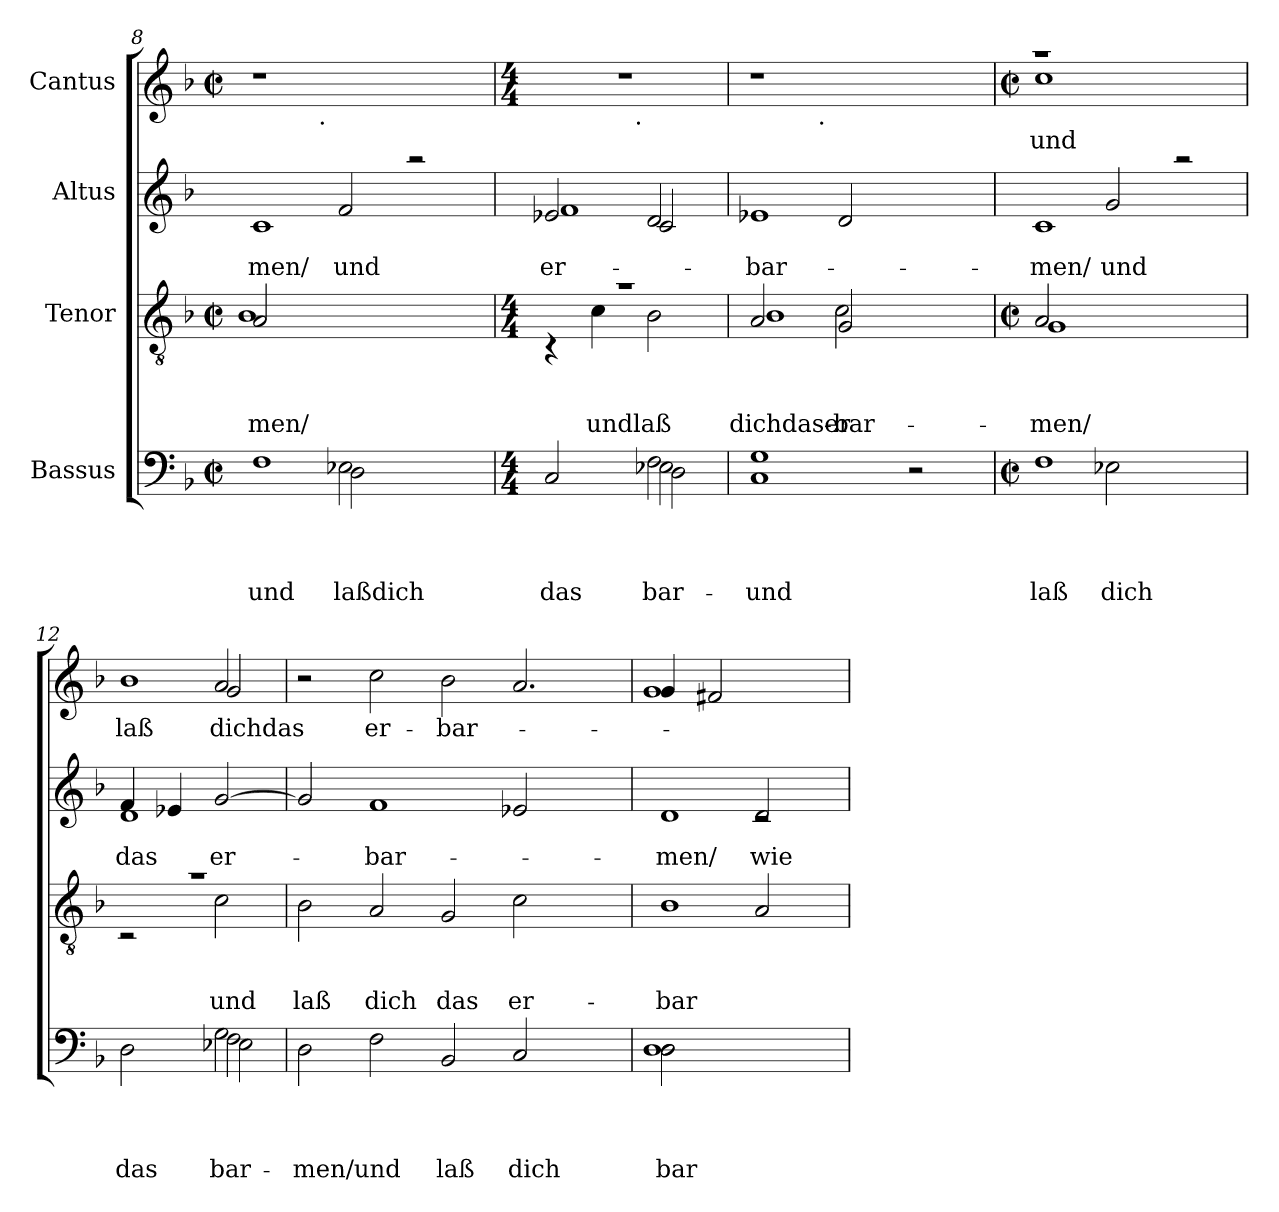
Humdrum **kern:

**kern	**text	**text	**text	**text	**kern	**text	**text	**text	**kern	**text	**text	**kern	**text
*part4	*part4	*part4	*part4	*part4	*part3	*part3	*part3	*part3	*part2	*part2	*part2	*part1	*part1
*staff4	*staff4	*staff4	*staff4	*staff4	*staff3	*staff3	*staff3	*staff3	*staff2	*staff2	*staff2	*staff1	*staff1
*I"Bassus	*	*	*	*	*I"Tenor	*	*	*	*I"Altus	*	*	*I"Cantus	*
*clefF4	*	*	*	*	*clefGv2	*	*	*	*clefG2	*	*	*clefG2	*
*k[b-]	*	*	*	*	*k[b-]	*	*	*	*k[b-]	*	*	*k[b-]	*
*F:	*	*	*	*	*F:	*	*	*	*F:	*	*	*F:	*
*M2/2	*	*	*	*	*M2/2	*	*	*	*	*	*	*M2/2	*
*met(c|)	*	*	*	*	*met(c|)	*	*	*	*	*	*	*met(c|)	*
=8	=8	=8	=8	=8	=8	=8	=8	=8	=8	=8	=8	=8	=8
!	!	!	!	!LO:LY:b	!	!	!	!LO:LY:b	!	!	!LO:LY:b	!	!
*^	*	*	*	*	*^	*	*	*	*^	*	*	*^	*
*	*^	*	*	*	*	*	*	*	*	*	*	*	*	*	*	*	*
1F	2ryy	2ryy	.	.	.	und	2A/	1B-	.	.	-men/	1c	2ryy	.	-men/	1r	4..ryy	.
!	!	!	!	!	!	!	!	!	!	!	!	!	!	!	!	!	!LO:TX:b:t=.	!
.	.	.	.	.	.	.	.	.	.	.	.	.	.	.	.	.	1ryy	.
!	!	!	!	!	!	!LO:LY:b	!	!	!	!	!	!	!	!	!LO:LY:b	!	!	!
.	2E-X\	2D\	.	.	.	laßdich	2ryy	.	.	.	.	.	2f/	.	und	.	.	.
2ryy	2ryy	2ryy	.	.	.	.	2ryy	2ryy	.	.	.	2raa	2ryy	.	.	2ryy	.	.
.	.	.	.	.	.	.	.	.	.	.	.	.	.	.	.	.	16ryy	.
*	*	*	*	*	*	*	*	*	*	*	*	*v	*v	*	*	*	*	*
=9	=9	=9	=9	=9	=9	=9	=9	=9	=9	=9	=9	=9	=9	=9	=9	=9	=9
*M4/4	*	*	*	*	*	*	*M4/4	*	*	*	*	*	*	*	*M4/4	*	*
*	*	*	*	*	*	*	*	*	*	*	*	*^	*	*	*	*	*
!	!	!	!	!	!	!LO:LY:b	!	!	!	!	!	!	!	!	!LO:LY:b	!	!	!
*	*	*	*	*	*	*	*	*	*	*	*	*	*^	*	*	*	*	*
!	!	!	!	!	!	!	!	!	!	!	!	!	!	!	!	!LO:LY:b	!	!	!
2C/	2ryy	2ryy	.	.	.	das	1ra	4rC	.	.	.	2e-X/	2ryy	1f	.	er-	1r	4...ryy	.
!	!	!	!	!	!	!	!	!	!	!	!LO:LY:b	!	!	!	!	!	!	!	!
.	.	.	.	.	.	.	.	4c\	.	.	undlaß	.	.	.	.	.	.	.	.
!	!	!	!	!	!	!	!	!	!	!	!	!	!	!	!	!	!	!LO:TX:b:t=.	!
.	.	.	.	.	.	.	.	.	.	.	.	.	.	.	.	.	.	2ryy	.
!	!	!	!	!	!	!LO:LY:b	!	!	!	!	!	!	!	!	!	!	!	!	!
!	!	!	!	!	!	!LO:LY:b	!	!	!	!	!	!	!	!	!	!	!	!	!
2F\	2E-X\	2D\	.	.	.	-bar-	.	2B-\	.	.	.	2d/	2c/	.	.	.	.	.	.
.	.	.	.	.	.	.	.	.	.	.	.	.	.	.	.	.	.	32ryy	.
=10	=10	=10	=10	=10	=10	=10	=10	=10	=10	=10	=10	=10	=10	=10	=10	=10	=10	=10	=10
!	!	!	!	!	!	!LO:LY:b	!	!	!	!	!LO:LY:b	!	!	!	!	!LO:LY:b	!	!	!
*v	*v	*v	*	*	*	*	*	*^	*	*	*	*	*v	*v	*	*	*	*	*
1C 1G	.	.	.	und	2A/	2ryy	1B-	.	.	dichdaser-	1e-X	2ryy	.	-bar-	1r	4..ryy	.
!	!	!	!	!	!	!	!	!	!	!	!	!	!	!	!	!LO:TX:b:t=.	!
.	.	.	.	.	.	.	.	.	.	.	.	.	.	.	.	1ryy	.
!	!	!	!	!	!	!	!	!	!	!LO:LY:b	!	!	!	!	!	!	!
.	.	.	.	.	2G/	2c\	.	.	.	-bar-	.	2d/	.	.	.	.	.
2r	.	.	.	.	2ryy	2ryy	2ryy	.	.	.	2ryy	2ryy	.	.	2ryy	.	.
.	.	.	.	.	.	.	.	.	.	.	.	.	.	.	.	16ryy	.
*	*	*	*	*	*v	*v	*v	*	*	*	*	*	*	*	*	*	*
=11	=11	=11	=11	=11	=11	=11	=11	=11	=11	=11	=11	=11	=11	=11	=11
*M2/2	*	*	*	*	*M2/2	*	*	*	*	*	*	*	*M2/2	*	*
*met(c|)	*	*	*	*	*met(c|)	*	*	*	*	*	*	*	*met(c|)	*	*
*	*	*	*	*	*^	*	*	*	*	*	*	*	*	*	*
*	*	*	*	*	*	*^	*	*	*	*	*	*	*	*	*	*
!	!	!	!	!LO:LY:b	!	!	!	!	!	!LO:LY:b	!	!	!	!LO:LY:b	!	!	!LO:LY:b
*^	*	*	*	*	*	*v	*v	*	*	*	*	*	*	*	*	*	*
1F	2ryy	.	.	.	laß	2A/	1G	.	.	-men/	1c	2ryy	.	-men/	1raa	1cc	und
!	!	!	!	!	!LO:LY:b	!	!	!	!	!	!	!	!	!LO:LY:b	!	!	!
.	2E-X\	.	.	.	dich	2ryy	.	.	.	.	.	2g/	.	und	.	.	.
2ryy	2ryy	.	.	.	.	2ryy	2ryy	.	.	.	2raa	2ryy	.	.	2ryy	2ryy	.
=12	=12	=12	=12	=12	=12	=12	=12	=12	=12	=12	=12	=12	=12	=12	=12	=12	=12
!	!	!	!	!	!LO:LY:b	!	!	!	!	!	!	!	!	!LO:LY:b	!	!	!
*	*^	*	*	*	*	*	*	*	*	*	*	*	*	*	*	*	*
!	!	!	!	!	!	!	!	!	!	!	!	!	!	!	!LO:LY:b	!	!	!LO:LY:b
*	*	*	*	*	*	*	*	*	*	*	*	*	*	*	*	*	*^	*
2D\	2ryy	2ryy	.	.	.	das	1ra	2rC	.	.	.	4f/	1d	.	-das	1b-	2ryy	2ryy	laß
.	.	.	.	.	.	.	.	.	.	.	.	4e-/	.	.	.	.	.	.	.
!	!	!	!	!	!	!LO:LY:b	!	!	!	!	!	!	!	!	!	!	!	!	!
!	!	!	!	!	!	!LO:LY:b	!	!	!	!	!LO:LY:b	!	!	!	!LO:LY:b	!	!	!	!LO:LY:b
2G\	2F\	2E-X\	.	.	.	-bar-	.	2c\	.	.	und	[<2g/	.	.	er-	.	2a/	2g/	dichdas
*	*	*	*	*	*	*	*	*	*	*	*	*v	*v	*	*	*	*	*	*
!!LO:LB:g=z
=13	=13	=13	=13	=13	=13	=13	=13	=13	=13	=13	=13	=13	=13	=13	=13	=13	=13	=13
!	!	!	!	!	!	!	!	!	!	!	!	!	!	!	!LO:TX:a:t=1 7	!	!	!
!	!	!	!	!	!	!LO:LY:b	!	!	!	!	!LO:LY:b	!	!	!	!	!	!	!
*v	*v	*v	*	*	*	*	*	*	*	*	*	*	*	*	*v	*v	*v	*
*	*	*	*	*	*v	*v	*	*	*	*	*	*	*	*
2D\	.	.	.	-men/und	2B-\	.	.	laß	2g/]	.	.	2r	.
!	!	!	!	!	!	!	!	!LO:LY:b	!	!	!LO:LY:b	!	!LO:LY:b
2F\	.	.	.	.	2A/	.	.	dich	1f	.	bar-	2cc\	er-
!	!	!	!	!LO:LY:b	!	!	!	!LO:LY:b	!	!	!	!	!LO:LY:b:rj
2BB-/	.	.	.	laß	2G/	.	.	das	.	.	.	2b-\	-bar-
!	!	!	!	!LO:LY:b	!	!	!	!LO:LY:b	!	!	!	!	!
2C/	.	.	.	dich	2c\	.	.	er-	2e-X/	.	.	2.a/	.
4ryy	.	.	.	.	4ryy	.	.	.	4ryy	.	.	.	.
=14	=14	=14	=14	=14	=14	=14	=14	=14	=14	=14	=14	=14	=14
!	!	!	!	!LO:LY:b	!	!	!	!	!	!	!	!	!
*^	*	*	*	*	*	*	*	*	*	*	*	*	*
!	!	!	!	!	!LO:LY:b	!	!	!	!	!	!	!	!	!
*	*^	*	*	*	*	*	*	*	*	*	*	*	*	*
!	!	!	!	!	!	!LO:LY:b	!	!	!	!LO:LY:b	!	!	!LO:LY:b	!	!
*	*	*	*	*	*	*	*^	*	*	*	*^	*	*	*^	*
*	*	*	*	*	*	*	*	*	*	*	*	*	*^	*	*	*	*	*
2D\	2D\	1D	.	.	.	-bar-	1B-	2ryy	.	.	-bar-	1d	2ryy	2ryy	.	-men/	4g/	1g	.
.	.	.	.	.	.	.	.	.	.	.	.	.	.	.	.	.	2f#X/	.	.
!	!	!	!	!	!	!	!	!	!	!	!	!	!	!	!	!LO:LY:b	!	!	!
2ryy	2ryy	.	.	.	.	.	.	2A/	.	.	.	.	2rc	2d/	.	wie	.	.	.
.	.	.	.	.	.	.	.	.	.	.	.	.	.	.	.	.	4ryy	.	.
*v	*v	*v	*	*	*	*	*	*	*	*	*	*v	*v	*v	*	*	*v	*v	*
*	*	*	*	*	*v	*v	*	*	*	*	*	*	*	*
=	=	=	=	=	=	=	=	=	=	=	=	=	=
*-	*-	*-	*-	*-	*-	*-	*-	*-	*-	*-	*-	*-	*-
